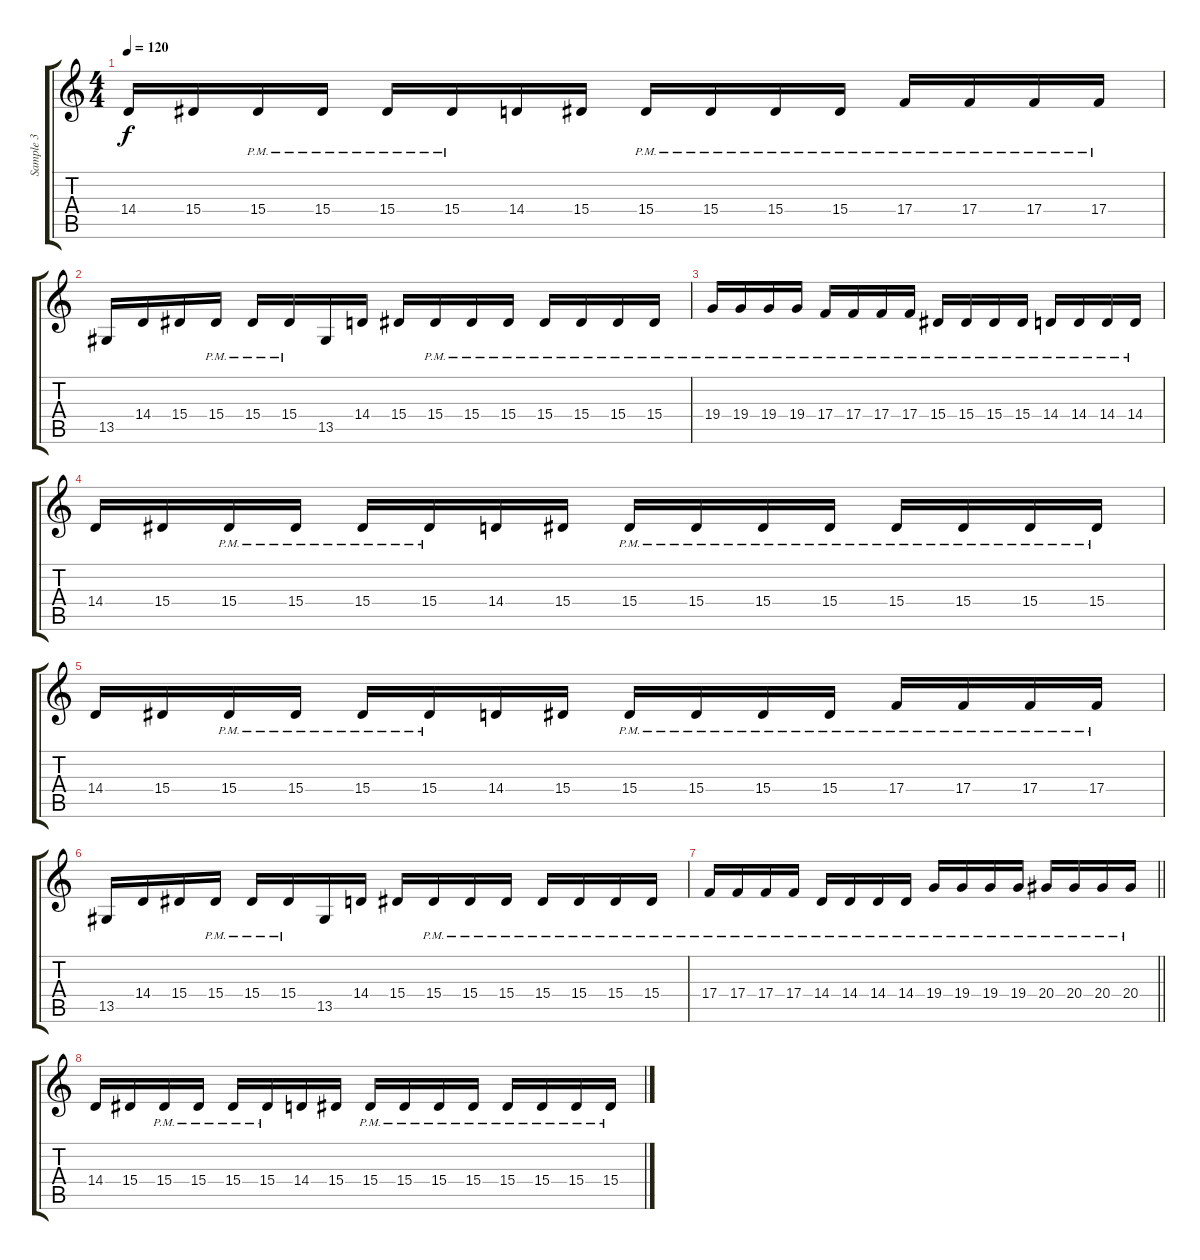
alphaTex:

\track ("Sample 3" "Sample 3") {instrument lead1square}
\staff {score tabs}
\tuning (D4 A3 F3 C3 G2 C2) {hide}
\ts (4 4)
\tempo 120
\clef g2
\ks c
14.4.16{dy f} 15.4.16 15.4{pm}.16 15.4{pm}.16 15.4{pm}.16 15.4{pm}.16 14.4.16 15.4.16 15.4{pm}.16 15.4{pm}.16 15.4{pm}.16 15.4{pm}.16 17.4{pm}.16 17.4{pm}.16 17.4{pm}.16 17.4{pm}.16 |
13.5.16 14.4.16 15.4.16 15.4{pm}.16 15.4{pm}.16 15.4{pm}.16 13.5.16 14.4.16 15.4.16 15.4{pm}.16 15.4{pm}.16 15.4{pm}.16 15.4{pm}.16 15.4{pm}.16 15.4{pm}.16 15.4{pm}.16 |
19.4{pm}.16 19.4{pm}.16 19.4{pm}.16 19.4{pm}.16 17.4{pm}.16 17.4{pm}.16 17.4{pm}.16 17.4{pm}.16 15.4{pm}.16 15.4{pm}.16 15.4{pm}.16 15.4{pm}.16 14.4{pm}.16 14.4{pm}.16 14.4{pm}.16 14.4{pm}.16 |
14.4.16 15.4.16 15.4{pm}.16 15.4{pm}.16 15.4{pm}.16 15.4{pm}.16 14.4.16 15.4.16 15.4{pm}.16 15.4{pm}.16 15.4{pm}.16 15.4{pm}.16 15.4{pm}.16 15.4{pm}.16 15.4{pm}.16 15.4{pm}.16 |
14.4.16 15.4.16 15.4{pm}.16 15.4{pm}.16 15.4{pm}.16 15.4{pm}.16 14.4.16 15.4.16 15.4{pm}.16 15.4{pm}.16 15.4{pm}.16 15.4{pm}.16 17.4{pm}.16 17.4{pm}.16 17.4{pm}.16 17.4{pm}.16 |
13.5.16 14.4.16 15.4.16 15.4{pm}.16 15.4{pm}.16 15.4{pm}.16 13.5.16 14.4.16 15.4.16 15.4{pm}.16 15.4{pm}.16 15.4{pm}.16 15.4{pm}.16 15.4{pm}.16 15.4{pm}.16 15.4{pm}.16 |
\barLineRight lightlight
17.4{pm}.16 17.4{pm}.16 17.4{pm}.16 17.4{pm}.16 14.4{pm}.16 14.4{pm}.16 14.4{pm}.16 14.4{pm}.16 19.4{pm}.16 19.4{pm}.16 19.4{pm}.16 19.4{pm}.16 20.4{pm}.16 20.4{pm}.16 20.4{pm}.16 20.4{pm}.16 |
14.4.16 15.4.16 15.4{pm}.16 15.4{pm}.16 15.4{pm}.16 15.4{pm}.16 14.4.16 15.4.16 15.4{pm}.16 15.4{pm}.16 15.4{pm}.16 15.4{pm}.16 15.4{pm}.16 15.4{pm}.16 15.4{pm}.16 15.4{pm}.16
